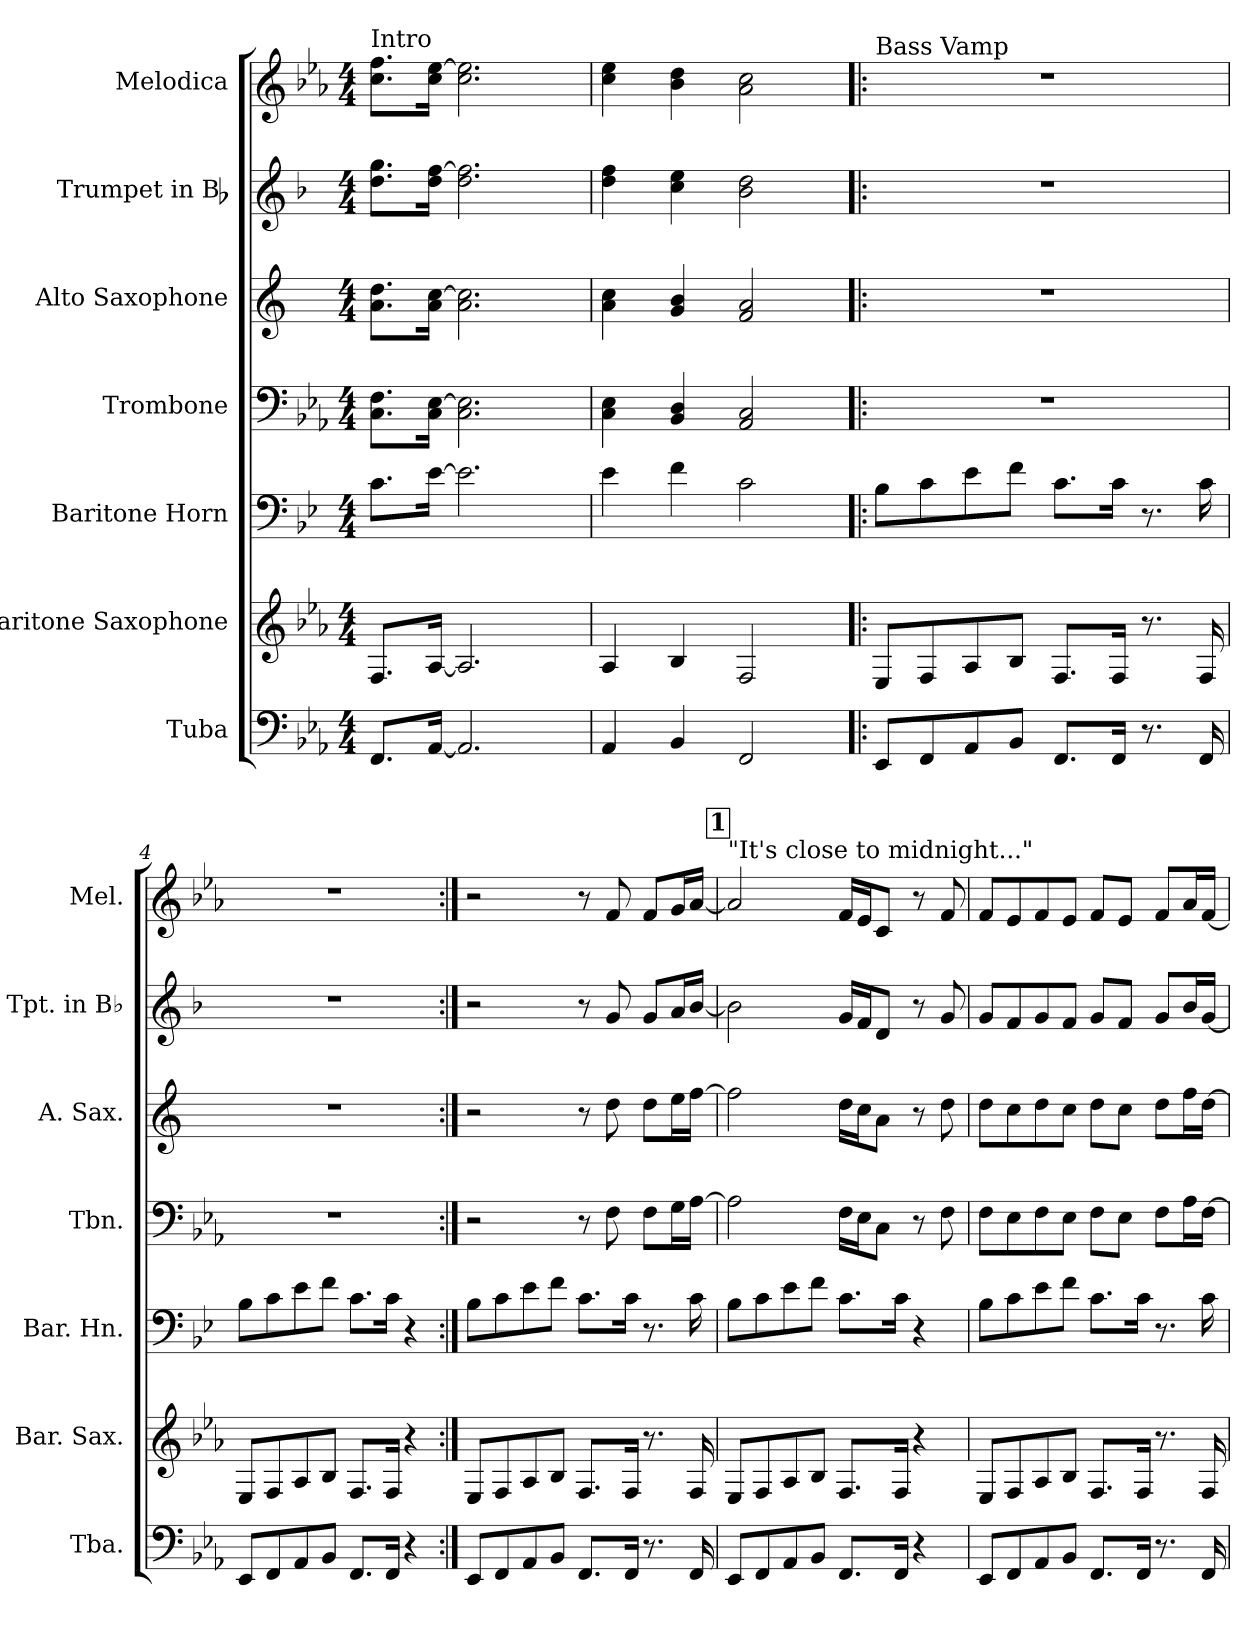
**kern	**kern	**kern	**kern	**kern	**kern	**kern
*part7	*part6	*part5	*part4	*part3	*part2	*part1
*staff7	*staff6	*staff5	*staff4	*staff3	*staff2	*staff1
*I"Tuba	*I"Baritone Saxophone	*I"Baritone Horn	*I"Trombone	*I"Alto Saxophone	*I"Trumpet in Bb	*I"Melodica
*I'Tba.	*I'Bar. Sax.	*I'Bar. Hn.	*I'Tbn.	*I'A. Sax.	*I'Tpt. in Bb	*I'Mel.
*clefF4	*clefG2	*clefF4	*clefF4	*clefG2	*clefG2	*clefG2
*	*ITrd12c21	*ITrd4c7	*	*ITrd5c9	*ITrd1c2	*
*k[b-e-a-]	*k[b-e-a-]	*k[b-e-a-]	*k[b-e-a-]	*k[b-e-a-]	*k[b-e-a-]	*k[b-e-a-]
*M4/4	*M4/4	*M4/4	*M4/4	*M4/4	*M4/4	*M4/4
=1	=1	=1	=1	=1	=1	=1
!	!	!	!	!	!	!LO:TX:a:t=Intro
8.FF/L	8.FF/L	8.F\L	8.C\ 8.F\L	8.c\ 8.f\L	8.cc\ 8.ff\L	8.cc\ 8.ff\L
[16AA-/Jk	[16AA-/Jk	[16A-\Jk	16C\ [16E-\Jk	16c\ [16e-\Jk	16cc\ [16ee-\Jk	16cc\ [16ee-\Jk
2.AA-/]	2.AA-/]	2.A-\]	2.C\ 2.E-\]	2.c\ 2.e-\]	2.cc\ 2.ee-\]	2.cc\ 2.ee-\]
=2	=2	=2	=2	=2	=2	=2
4AA-/	4AA-/	4A-\	4C\ 4E-\	4c\ 4e-\	4cc\ 4ee-\	4cc\ 4ee-\
4BB-/	4BB-/	4B-\	4BB-/ 4D/	4B-/ 4d/	4b-\ 4dd\	4b-\ 4dd\
2FF/	2FF/	2F\	2AA-/ 2C/	2A-/ 2c/	2a-\ 2cc\	2a-\ 2cc\
=3!|:	=3!|:	=3!|:	=3!|:	=3!|:	=3!|:	=3!|:
!	!	!	!	!	!	!LO:TX:a:t=Bass Vamp
8EE-/L	8EE-/L	8E-\L	1r	1r	1r	1r
8FF/	8FF/	8F\	.	.	.	.
8AA-/	8AA-/	8A-\	.	.	.	.
8BB-/J	8BB-/J	8B-\J	.	.	.	.
8.FF/L	8.FF/L	8.F\L	.	.	.	.
16FF/Jk	16FF/Jk	16F\Jk	.	.	.	.
8.r	8.r	8.r	.	.	.	.
16FF/	16FF/	16F\	.	.	.	.
=4	=4	=4	=4	=4	=4	=4
8EE-/L	8EE-/L	8E-\L	1r	1r	1r	1r
8FF/	8FF/	8F\	.	.	.	.
8AA-/	8AA-/	8A-\	.	.	.	.
8BB-/J	8BB-/J	8B-\J	.	.	.	.
8.FF/L	8.FF/L	8.F\L	.	.	.	.
16FF/Jk	16FF/Jk	16F\Jk	.	.	.	.
4r	4r	4r	.	.	.	.
!!LO:LB:g=z
=5:|!	=5:|!	=5:|!	=5:|!	=5:|!	=5:|!	=5:|!
8EE-/L	8EE-/L	8E-\L	2r	2r	2r	2r
8FF/	8FF/	8F\	.	.	.	.
8AA-/	8AA-/	8A-\	.	.	.	.
8BB-/J	8BB-/J	8B-\J	.	.	.	.
8.FF/L	8.FF/L	8.F\L	8r	8r	8r	8r
.	.	.	8F\	8f\	8f/	8f/
16FF/Jk	16FF/Jk	16F\Jk	.	.	.	.
8.r	8.r	8.r	8F\L	8f\L	8f/L	8f/L
.	.	.	16G\L	16g\L	16g/L	16g/L
16FF/	16FF/	16F\	[16A-\JJ	[16a-\JJ	[16a-/JJ	[16a-/JJ
!!LO:REH:place=s1:a:B:cj:fs=14:t=1
=6!|	=6!|	=6!|	=6!|	=6!|	=6!|	=6!|
!	!	!	!	!	!	!LO:TX:a:t="It's close to midnight..."
8EE-/L	8EE-/L	8E-\L	2A-\]	2a-\]	2a-\]	2a-/]
8FF/	8FF/	8F\	.	.	.	.
8AA-/	8AA-/	8A-\	.	.	.	.
8BB-/J	8BB-/J	8B-\J	.	.	.	.
8.FF/L	8.FF/L	8.F\L	16F\LL	16f\LL	16f/LL	16f/LL
.	.	.	16E-\J	16e-\J	16e-/J	16e-/J
.	.	.	8C\J	8c\J	8c/J	8c/J
16FF/Jk	16FF/Jk	16F\Jk	.	.	.	.
4r	4r	4r	8r	8r	8r	8r
.	.	.	8F\	8f\	8f/	8f/
=7	=7	=7	=7	=7	=7	=7
8EE-/L	8EE-/L	8E-\L	8F\L	8f\L	8f/L	8f/L
8FF/	8FF/	8F\	8E-\	8e-\	8e-/	8e-/
8AA-/	8AA-/	8A-\	8F\	8f\	8f/	8f/
8BB-/J	8BB-/J	8B-\J	8E-\J	8e-\J	8e-/J	8e-/J
8.FF/L	8.FF/L	8.F\L	8F\L	8f\L	8f/L	8f/L
.	.	.	8E-\J	8e-\J	8e-/J	8e-/J
16FF/Jk	16FF/Jk	16F\Jk	.	.	.	.
8.r	8.r	8.r	8F\L	8f\L	8f/L	8f/L
.	.	.	16A-\L	16a-\L	16a-/L	16a-/L
16FF/	16FF/	16F\	[16F\JJ	[16f\JJ	[16f/JJ	[16f/JJ
=	=	=	=	=	=	=
*-	*-	*-	*-	*-	*-	*-
